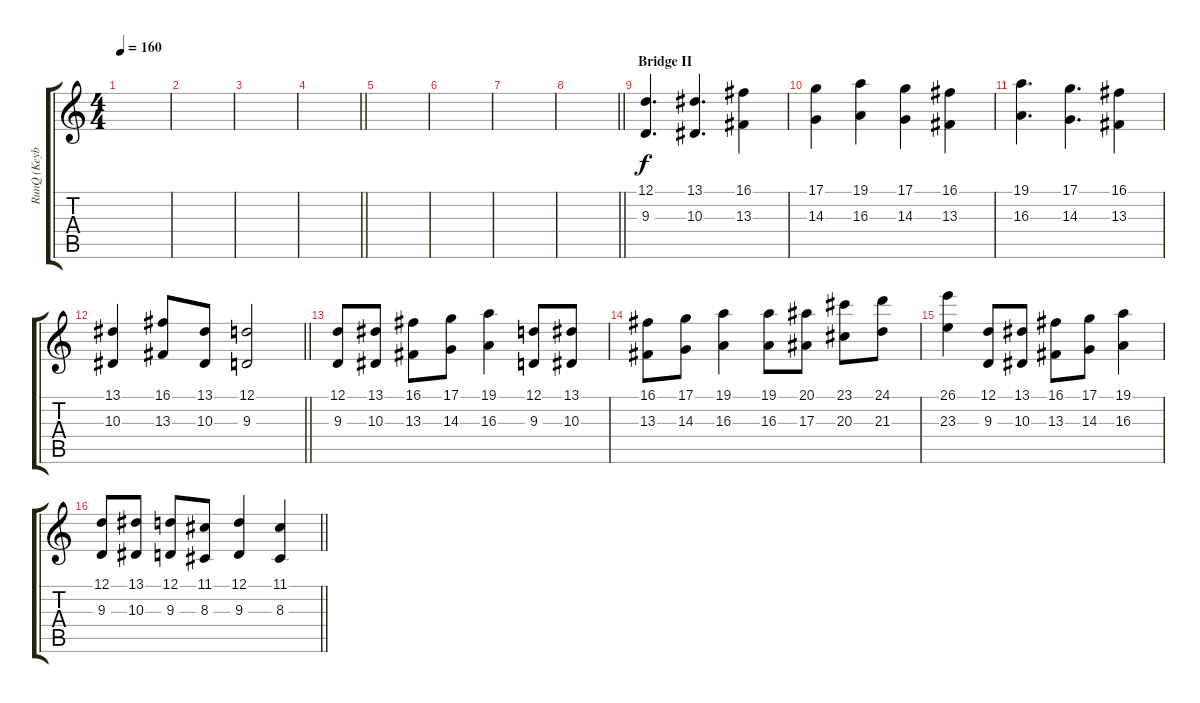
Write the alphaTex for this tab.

\track ("RunQ (Keyboard)" "RunQ (Keyb") {instrument koto}
\staff {score tabs}
\tuning (D4 A3 F3 C3 G2 C2) {hide}
\ts (4 4)
\section ("" "")
\tempo 160
\clef g2
\ks c
|
|
|
\barLineRight lightlight
|
\section ("" "")
|
|
|
\barLineRight lightlight
|
\section ("" "Bridge II")
(12.1 9.3).4{d} (13.1 10.3).4{d} (16.1 13.3).4 |
(17.1 14.3).4 (19.1 16.3).4 (17.1 14.3).4 (16.1 13.3).4 |
(19.1 16.3).4{d} (17.1 14.3).4{d} (16.1 13.3).4 |
\barLineRight lightlight
(13.1 10.3).4 (16.1 13.3).8 (13.1 10.3).8 (12.1 9.3).2 |
\section ("" "")
(12.1 9.3).8 (13.1 10.3).8 (16.1 13.3).8 (17.1 14.3).8 (19.1 16.3).4 (12.1 9.3).8 (13.1 10.3).8 |
(16.1 13.3).8 (17.1 14.3).8 (19.1 16.3).4 (19.1 16.3).8 (20.1 17.3).8 (23.1 20.3).8 (24.1 21.3).8 |
(26.1 23.3).4 (12.1 9.3).8 (13.1 10.3).8 (16.1 13.3).8 (17.1 14.3).8 (19.1 16.3).4 |
\barLineRight lightlight
(12.1 9.3).8 (13.1 10.3).8 (12.1 9.3).8 (11.1 8.3).8 (12.1 9.3).4 (11.1 8.3).4
